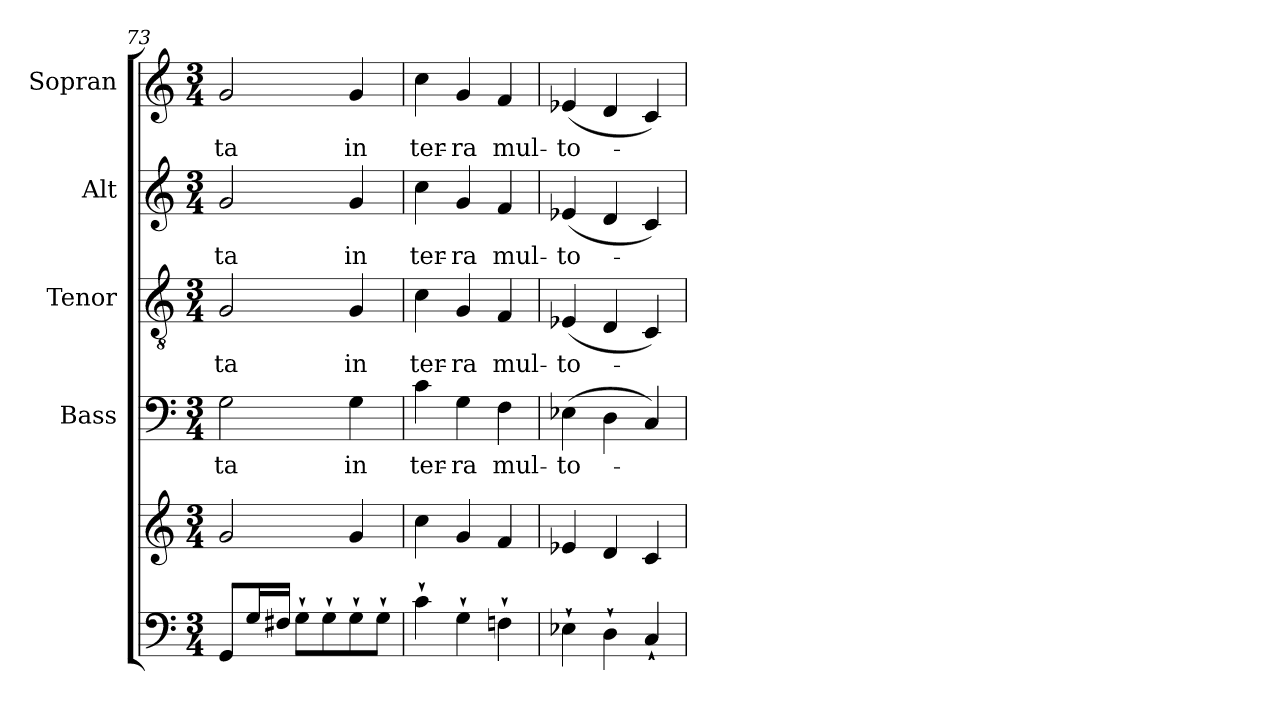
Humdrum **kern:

**kern	**kern	**kern	**text	**kern	**text	**kern	**text	**kern	**text
*part5	*part5	*part4	*part4	*part3	*part3	*part2	*part2	*part1	*part1
*staff6	*staff5	*staff4	*staff4	*staff3	*staff3	*staff2	*staff2	*staff1	*staff1
*	*	*I"Bass	*	*I"Tenor	*	*I"Alt	*	*I"Sopran	*
*	*	*I'B.	*	*I'T.	*	*I'A.	*	*I'S.	*
*clefF4	*clefG2	*clefF4	*	*clefGv2	*	*clefG2	*	*clefG2	*
*k[]	*k[]	*k[]	*	*k[]	*	*k[]	*	*k[]	*
*C:	*C:	*C:	*	*C:	*	*C:	*	*C:	*
*M3/4	*M3/4	*M3/4	*	*M3/4	*	*M3/4	*	*M3/4	*
=73	=73	=73	=73	=73	=73	=73	=73	=73	=73
!	!	!	!LO:LY:b	!	!LO:LY:b	!	!LO:LY:b	!	!LO:LY:b
8GG/L	2g/	2G\	-ta	2G/	-ta	2g/	-ta	2g/	-ta
16G/L	.	.	.	.	.	.	.	.	.
16F#X/JJ	.	.	.	.	.	.	.	.	.
8G`>\L	.	.	.	.	.	.	.	.	.
8G`>\	.	.	.	.	.	.	.	.	.
!	!	!	!LO:LY:b	!	!LO:LY:b	!	!LO:LY:b	!	!LO:LY:b
8G`>\	4g/	4G\	in	4G/	in	4g/	in	4g/	in
8G`>\J	.	.	.	.	.	.	.	.	.
=74	=74	=74	=74	=74	=74	=74	=74	=74	=74
!	!	!	!LO:LY:b	!	!LO:LY:b	!	!LO:LY:b	!	!LO:LY:b
4c`>\	4cc\	4c\	ter-	4c\	ter-	4cc\	ter-	4cc\	ter-
!	!	!	!LO:LY:b	!	!LO:LY:b	!	!LO:LY:b	!	!LO:LY:b
4G`>\	4g/	4G\	-ra	4G/	-ra	4g/	-ra	4g/	-ra
!	!	!	!LO:LY:b	!	!LO:LY:b	!	!LO:LY:b	!	!LO:LY:b
4Fn`>\	4f/	4F\	mul-	4F/	mul-	4f/	mul-	4f/	mul-
=75	=75	=75	=75	=75	=75	=75	=75	=75	=75
!	!	!	!LO:LY:b	!	!LO:LY:b	!	!LO:LY:b	!	!LO:LY:b
4E-X`>\	4e-X/	(>4E-X\	-to-	(<4E-X/	-to-	(<4e-X/	-to-	(<4e-X/	-to-
4D`>\	4d/	4D\	.	4D/	.	4d/	.	4d/	.
4C`</	4c/	4C/)	.	4C/)	.	4c/)	.	4c/)	.
=	=	=	=	=	=	=	=	=	=
*-	*-	*-	*-	*-	*-	*-	*-	*-	*-
